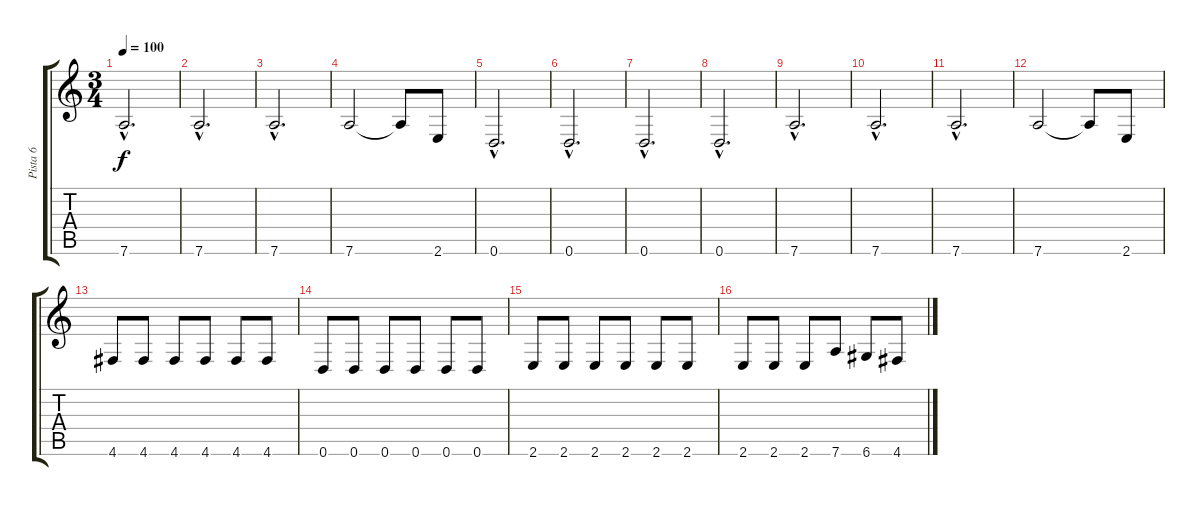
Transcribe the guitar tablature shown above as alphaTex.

\track ("Pista 6" "Pista 6") {instrument electricbassfinger}
\staff {score tabs}
\tuning (E4 B3 G3 D3 A2 D2) {hide}
\ts (3 4)
\tempo 100
\clef g2
\ks c
7.6{hac}.2{d dy f} |
7.6{hac}.2{d} |
7.6{hac}.2{d} |
7.6.2 7.6{t}.8 2.6.8 |
0.6{hac}.2{d} |
0.6{hac}.2{d} |
0.6{hac}.2{d} |
0.6{hac}.2{d} |
7.6{hac}.2{d} |
7.6{hac}.2{d} |
7.6{hac}.2{d} |
7.6.2 7.6{t}.8 2.6.8 |
4.6.8 4.6.8 4.6.8 4.6.8 4.6.8 4.6.8 |
0.6.8 0.6.8 0.6.8 0.6.8 0.6.8 0.6.8 |
2.6.8 2.6.8 2.6.8 2.6.8 2.6.8 2.6.8 |
2.6.8 2.6.8 2.6.8 7.6.8 6.6.8 4.6.8
